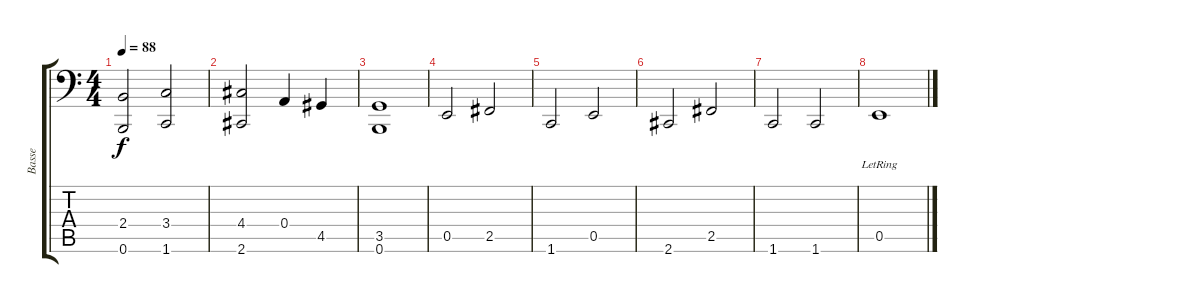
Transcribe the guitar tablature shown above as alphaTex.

\track ("Basse" "Basse") {instrument electricbasspick}
\staff {score tabs}
\tuning (C3 G2 D2 A1 E1 B0) {hide}
\ts (4 4)
\tempo 88
\clef f4
\ks c
(2.4 0.6).2{dy f} (3.4 1.6).2 |
(4.4 2.6).2 0.4.4 4.5.4 |
(3.5 0.6).1 |
0.5.2 2.5.2 |
1.6.2 0.5.2 |
2.6.2 2.5.2 |
1.6.2 1.6.2 |
0.5{lr}.1
